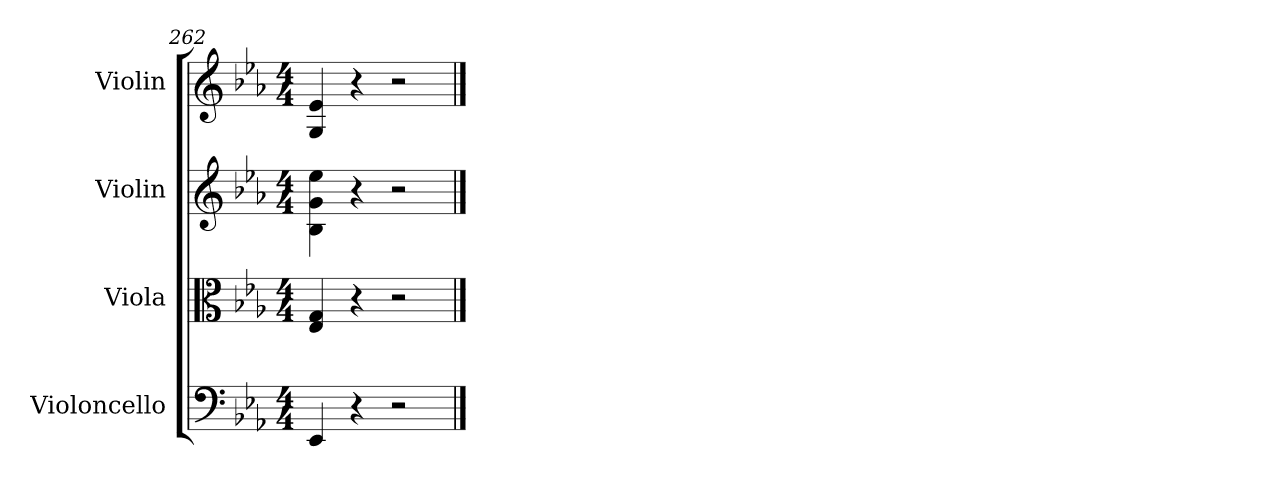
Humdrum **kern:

**kern	**kern	**kern	**kern
*part4	*part3	*part2	*part1
*staff4	*staff3	*staff2	*staff1
*I"Violoncello	*I"Viola	*I"Violin	*I"Violin
*I'Vc	*I'Vla	*I'Vln	*I'Vln
*clefF4	*clefC3	*clefG2	*clefG2
*k[b-e-a-]	*k[b-e-a-]	*k[b-e-a-]	*k[b-e-a-]
*E-:	*E-:	*E-:	*E-:
*M4/4	*M4/4	*M4/4	*M4/4
=262	=262	=262	=262
4EE-/	4E-/ 4G/	4B-\ 4g\ 4ee-\	4G/ 4e-/
4r	4r	4r	4r
2r	2r	2r	2r
==	==	==	==
*-	*-	*-	*-
